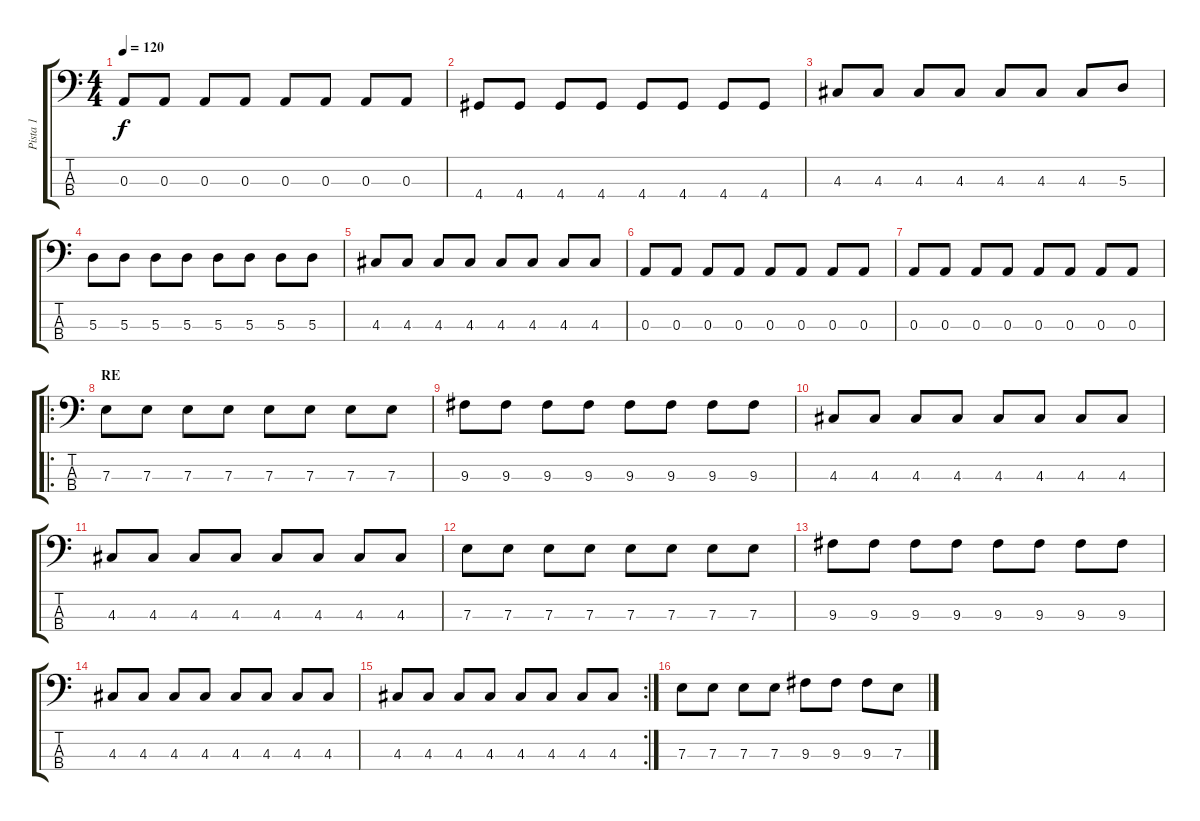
\track ("Pista 1" "Pista 1") {instrument electricbasspick}
\staff {score tabs}
\tuning (G2 D2 A1 E1) {hide}
\ts (4 4)
\tempo 120
\clef f4
\ks c
0.3.8{dy f} 0.3.8 0.3.8 0.3.8 0.3.8 0.3.8 0.3.8 0.3.8 |
4.4.8 4.4.8 4.4.8 4.4.8 4.4.8 4.4.8 4.4.8 4.4.8 |
4.3.8 4.3.8 4.3.8 4.3.8 4.3.8 4.3.8 4.3.8 5.3.8 |
5.3.8 5.3.8 5.3.8 5.3.8 5.3.8 5.3.8 5.3.8 5.3.8 |
4.3.8 4.3.8 4.3.8 4.3.8 4.3.8 4.3.8 4.3.8 4.3.8 |
0.3.8 0.3.8 0.3.8 0.3.8 0.3.8 0.3.8 0.3.8 0.3.8 |
0.3.8 0.3.8 0.3.8 0.3.8 0.3.8 0.3.8 0.3.8 0.3.8 |
\ro
\section ("" "RE")
7.3.8 7.3.8 7.3.8 7.3.8 7.3.8 7.3.8 7.3.8 7.3.8 |
9.3.8 9.3.8 9.3.8 9.3.8 9.3.8 9.3.8 9.3.8 9.3.8 |
4.3.8 4.3.8 4.3.8 4.3.8 4.3.8 4.3.8 4.3.8 4.3.8 |
4.3.8 4.3.8 4.3.8 4.3.8 4.3.8 4.3.8 4.3.8 4.3.8 |
7.3.8 7.3.8 7.3.8 7.3.8 7.3.8 7.3.8 7.3.8 7.3.8 |
9.3.8 9.3.8 9.3.8 9.3.8 9.3.8 9.3.8 9.3.8 9.3.8 |
4.3.8 4.3.8 4.3.8 4.3.8 4.3.8 4.3.8 4.3.8 4.3.8 |
\rc 2
4.3.8 4.3.8 4.3.8 4.3.8 4.3.8 4.3.8 4.3.8 4.3.8 |
7.3.8 7.3.8 7.3.8 7.3.8 9.3.8 9.3.8 9.3.8 7.3.8
